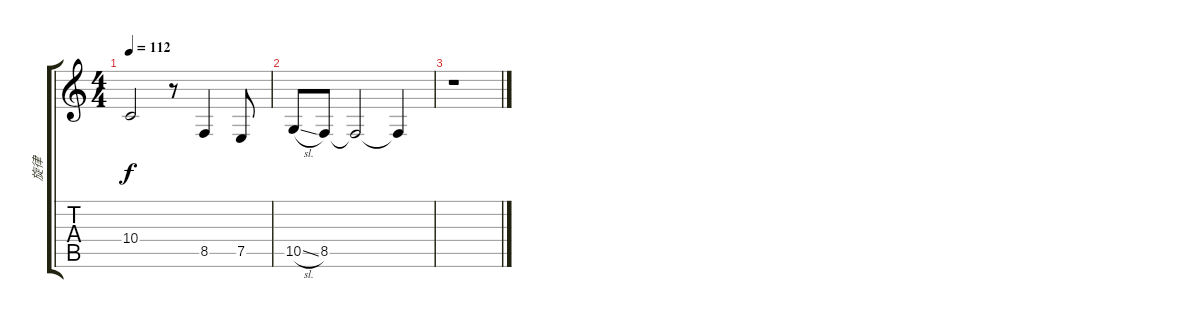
\track ("旋律" "旋律") {instrument cello}
\staff {score tabs}
\tuning (E4 B3 G3 D3 A2 E2) {hide}
\ts (4 4)
\tempo 112
\clef g2
\ks c
10.4.2{dy f} r.8 8.5.4 7.5.8 |
10.5{sl}.8 8.5.8 8.5{t}.2 8.5{t}.4 |
r.1
